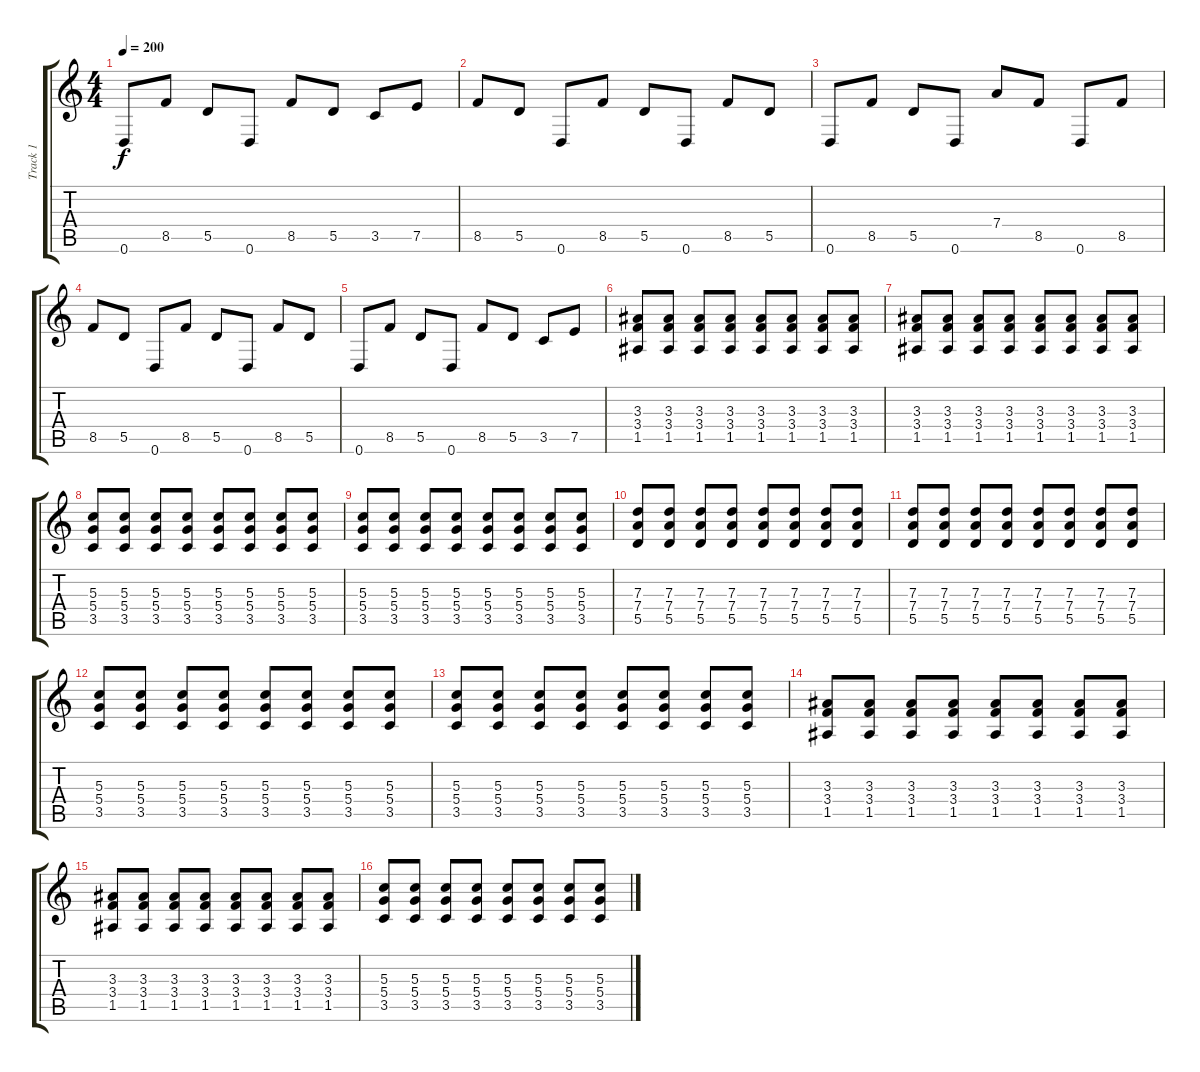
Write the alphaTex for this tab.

\track ("Track 1" "Track 1") {instrument overdrivenguitar}
\staff {score tabs}
\tuning (E4 B3 G3 D3 A2 D2) {hide}
\ts (4 4)
\tempo 200
\clef g2
\ks c
0.6.8{dy f} 8.5.8 5.5.8 0.6.8 8.5.8 5.5.8 3.5.8 7.5.8 |
8.5.8 5.5.8 0.6.8 8.5.8 5.5.8 0.6.8 8.5.8 5.5.8 |
0.6.8 8.5.8 5.5.8 0.6.8 7.4.8 8.5.8 0.6.8 8.5.8 |
8.5.8 5.5.8 0.6.8 8.5.8 5.5.8 0.6.8 8.5.8 5.5.8 |
0.6.8 8.5.8 5.5.8 0.6.8 8.5.8 5.5.8 3.5.8 7.5.8 |
(3.3 3.4 1.5).8 (3.3 3.4 1.5).8 (3.3 3.4 1.5).8 (3.3 3.4 1.5).8 (3.3 3.4 1.5).8 (3.3 3.4 1.5).8 (3.3 3.4 1.5).8 (3.3 3.4 1.5).8 |
(3.3 3.4 1.5).8 (3.3 3.4 1.5).8 (3.3 3.4 1.5).8 (3.3 3.4 1.5).8 (3.3 3.4 1.5).8 (3.3 3.4 1.5).8 (3.3 3.4 1.5).8 (3.3 3.4 1.5).8 |
(5.3 5.4 3.5).8 (5.3 5.4 3.5).8 (5.3 5.4 3.5).8 (5.3 5.4 3.5).8 (5.3 5.4 3.5).8 (5.3 5.4 3.5).8 (5.3 5.4 3.5).8 (5.3 5.4 3.5).8 |
(5.3 5.4 3.5).8 (5.3 5.4 3.5).8 (5.3 5.4 3.5).8 (5.3 5.4 3.5).8 (5.3 5.4 3.5).8 (5.3 5.4 3.5).8 (5.3 5.4 3.5).8 (5.3 5.4 3.5).8 |
(7.3 7.4 5.5).8 (7.3 7.4 5.5).8 (7.3 7.4 5.5).8 (7.3 7.4 5.5).8 (7.3 7.4 5.5).8 (7.3 7.4 5.5).8 (7.3 7.4 5.5).8 (7.3 7.4 5.5).8 |
(7.3 7.4 5.5).8 (7.3 7.4 5.5).8 (7.3 7.4 5.5).8 (7.3 7.4 5.5).8 (7.3 7.4 5.5).8 (7.3 7.4 5.5).8 (7.3 7.4 5.5).8 (7.3 7.4 5.5).8 |
(5.3 5.4 3.5).8 (5.3 5.4 3.5).8 (5.3 5.4 3.5).8 (5.3 5.4 3.5).8 (5.3 5.4 3.5).8 (5.3 5.4 3.5).8 (5.3 5.4 3.5).8 (5.3 5.4 3.5).8 |
(5.3 5.4 3.5).8 (5.3 5.4 3.5).8 (5.3 5.4 3.5).8 (5.3 5.4 3.5).8 (5.3 5.4 3.5).8 (5.3 5.4 3.5).8 (5.3 5.4 3.5).8 (5.3 5.4 3.5).8 |
(3.3 3.4 1.5).8 (3.3 3.4 1.5).8 (3.3 3.4 1.5).8 (3.3 3.4 1.5).8 (3.3 3.4 1.5).8 (3.3 3.4 1.5).8 (3.3 3.4 1.5).8 (3.3 3.4 1.5).8 |
(3.3 3.4 1.5).8 (3.3 3.4 1.5).8 (3.3 3.4 1.5).8 (3.3 3.4 1.5).8 (3.3 3.4 1.5).8 (3.3 3.4 1.5).8 (3.3 3.4 1.5).8 (3.3 3.4 1.5).8 |
(5.3 5.4 3.5).8 (5.3 5.4 3.5).8 (5.3 5.4 3.5).8 (5.3 5.4 3.5).8 (5.3 5.4 3.5).8 (5.3 5.4 3.5).8 (5.3 5.4 3.5).8 (5.3 5.4 3.5).8
